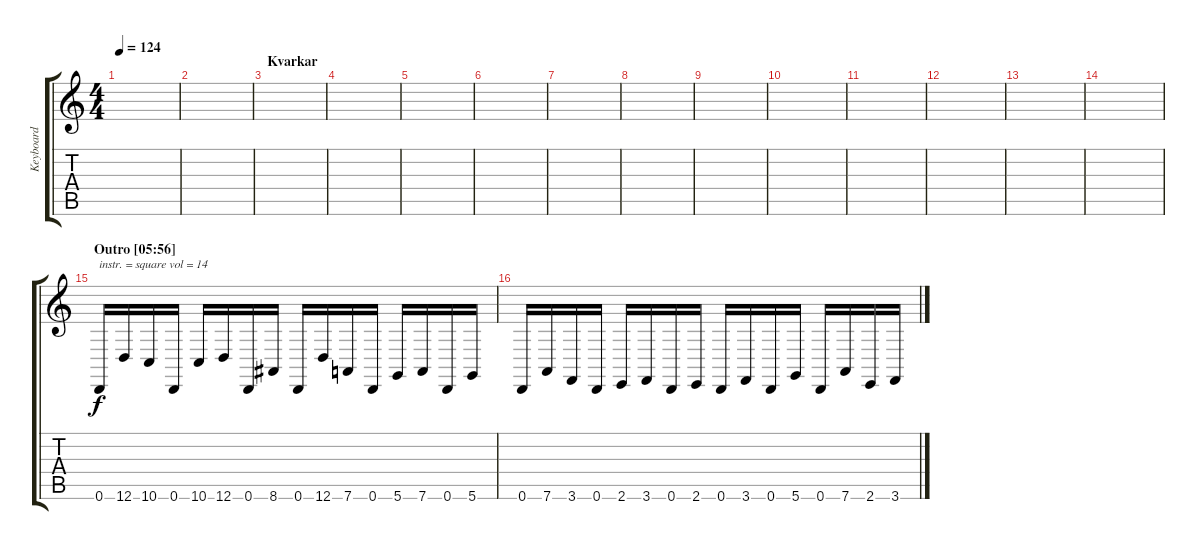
\track ("Keyboard" "Keyboard") {instrument lead1square}
\staff {score tabs}
\tuning (D4 A3 F3 C3 G2 D2) {hide}
\ts (4 4)
\section ("" "")
\tempo 124
\clef g2
\ks c
|
|
\section ("" "Kvarkar")
|
|
|
|
\section ("" "")
|
|
|
|
\section ("" "")
|
|
|
|
\section ("" "Outro [05:56]")
0.6.16{txt "instr. = square vol = 14" volume 14 instrument lead1square} 12.6.16 10.6.16 0.6.16 10.6.16 12.6.16 0.6.16 8.6.16 0.6.16 12.6.16 7.6.16 0.6.16 5.6.16 7.6.16 0.6.16 5.6.16 |
0.6.16 7.6.16 3.6.16 0.6.16 2.6.16 3.6.16 0.6.16 2.6.16 0.6.16 3.6.16 0.6.16 5.6.16 0.6.16 7.6.16 2.6.16 3.6.16
